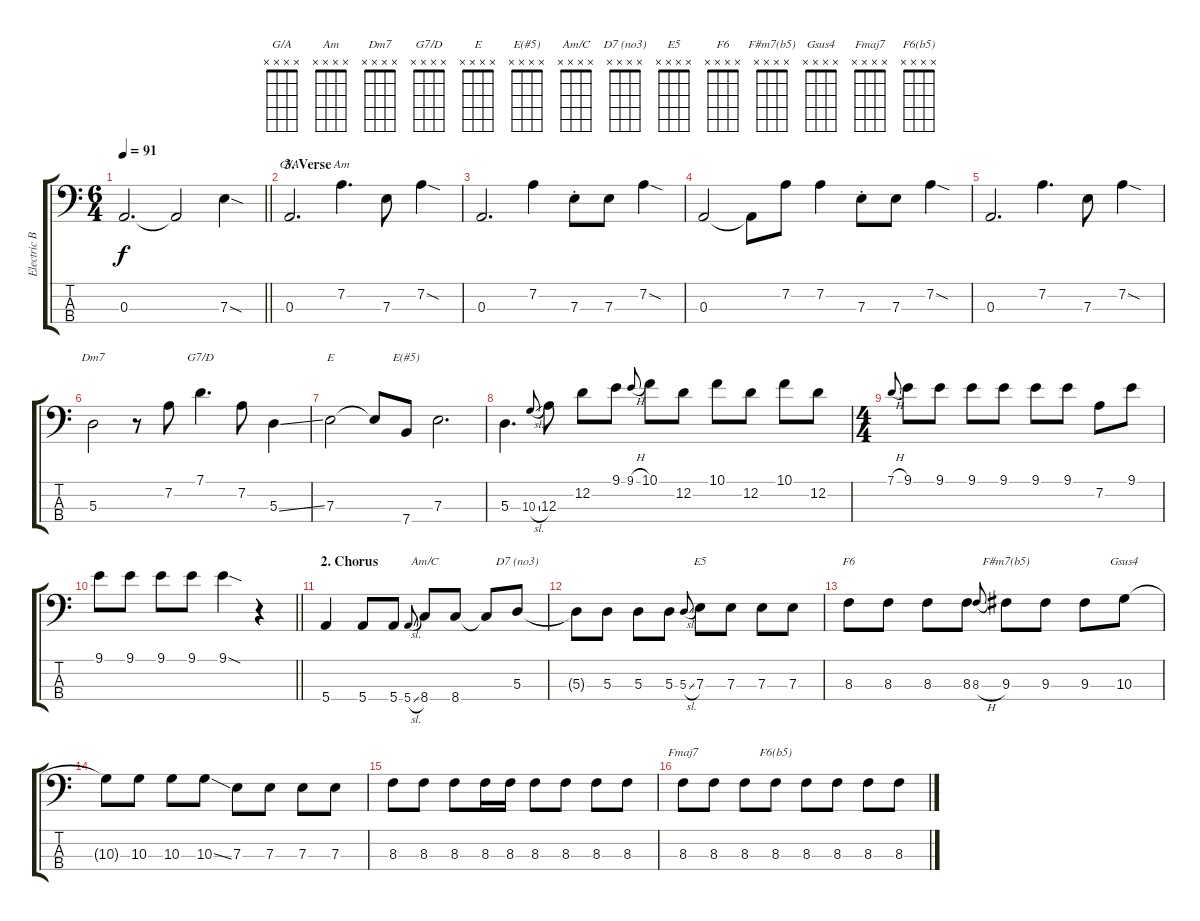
\track ("Electric Bass" "Electric B") {instrument electricbasspick}
\staff {score tabs}
\tuning (G2 D2 A1 E1) {hide}
\chord ("G/A" x x x x)
\chord ("Am" x x x x)
\chord ("Dm7" x x x x)
\chord ("G7/D" x x x x)
\chord ("E" x x x x)
\chord ("E(#5)" x x x x)
\chord ("Am/C" x x x x)
\chord ("D7 (no3)" x x x x)
\chord ("E5" x x x x)
\chord ("F6" x x x x)
\chord ("F#m7(b5)" x x x x)
\chord ("Gsus4" x x x x)
\chord ("Fmaj7" x x x x)
\chord ("F6(b5)" x x x x)
\ts (6 4)
\tempo 91
\clef f4
\barLineRight lightlight
\ks c
0.3{t}.2{d dy f} 0.3{t}.2 7.3{sod}.4 |
\section ("" "3. Verse")
0.3.2{d ch "G/A"} 7.2.4{d ch "Am"} 7.3.8 7.2{sod}.4 |
0.3.2{d} 7.2.4 7.3{st}.8 7.3.8 7.2{sod}.4 |
0.3.2 0.3{t}.8 7.2.8 7.2.4 7.3{st}.8 7.3.8 7.2{sod}.4 |
0.3.2{d} 7.2.4{d} 7.3.8 7.2{sod}.4 |
5.3.2{ch "Dm7"} r.8 7.2.8 7.1.4{d ch "G7/D"} 7.2.8 5.3{ss}.4 |
7.3.2{ch "E"} 7.3{t}.8 7.4.8{ch "E(#5)"} 7.3.2{d} |
5.3.4{d} 10.3{sl}.8{gr onbeat} 12.3.8 12.2.8 9.1.8 9.1{h}.8{gr onbeat} 10.1.8 12.2.8 10.1.8 12.2.8 10.1.8 12.2.8 |
\ts (4 4)
7.1{h}.8{gr onbeat} 9.1.8 9.1.8 9.1.8 9.1.8 9.1.8 9.1.8 7.2.8 9.1.8 |
\barLineRight lightlight
9.1.8 9.1.8 9.1.8 9.1.8 9.1{sod}.4 r.4 |
\section ("" "2. Chorus")
5.4.4 5.4.8 5.4.8 5.4{sl}.8{gr onbeat} 8.4.8{ch "Am/C"} 8.4.8 8.4{t}.8 5.3.8{ch "D7 (no3)"} |
5.3{t}.8 5.3.8 5.3.8 5.3.8 5.3{sl}.8{gr onbeat} 7.3.8{ch "E5"} 7.3.8 7.3.8 7.3.8 |
8.3.8{ch "F6"} 8.3.8 8.3.8 8.3.8 8.3{h}.8{gr onbeat} 9.3.8{ch "F#m7(b5)"} 9.3.8 9.3.8 10.3.8{ch "Gsus4"} |
10.3{t}.8 10.3.8 10.3.8 10.3{ss}.8 7.3.8 7.3.8 7.3.8 7.3.8 |
8.3.8 8.3.8 8.3.8 8.3.16 8.3.16 8.3.8 8.3.8 8.3.8 8.3.8 |
8.3.8{ch "Fmaj7"} 8.3.8 8.3.8 8.3.8{ch "F6(b5)"} 8.3.8 8.3.8 8.3.8 8.3{ss}.8
